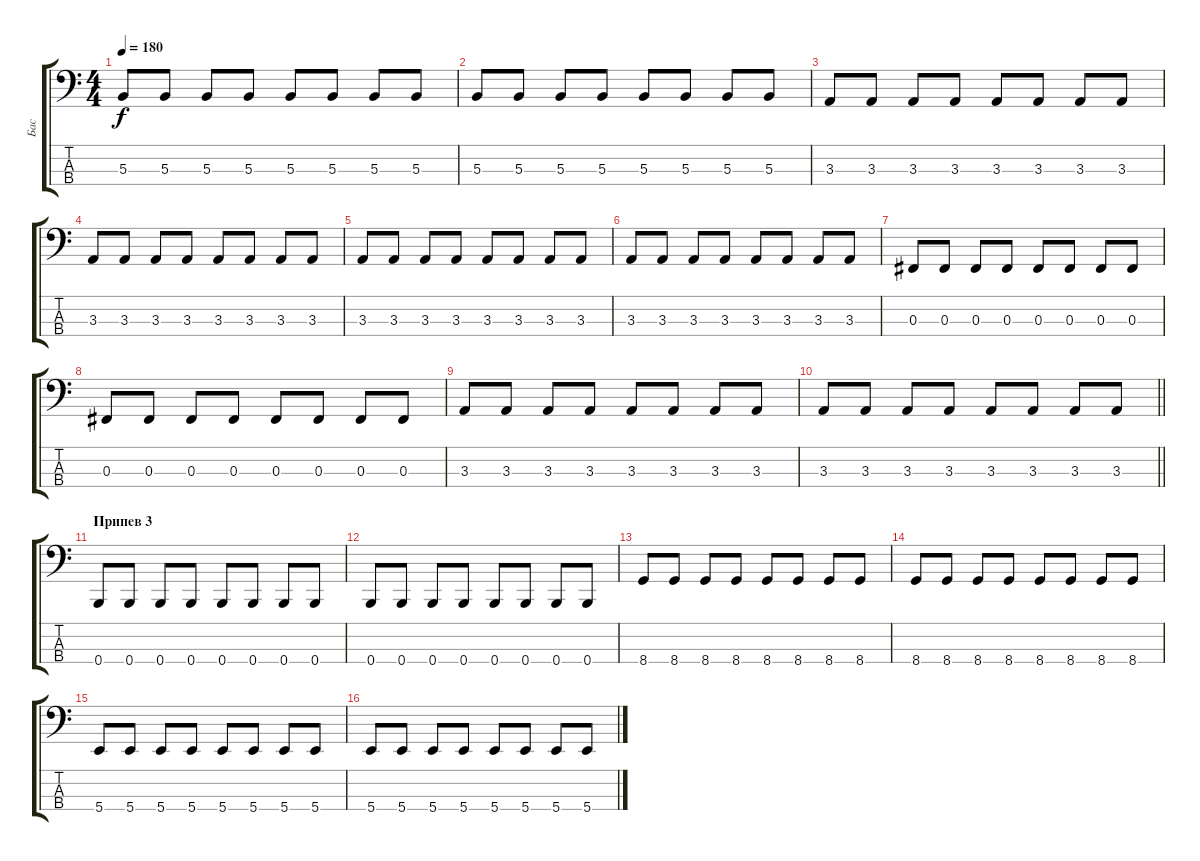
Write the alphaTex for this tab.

\track ("Бас" "Бас") {instrument electricbasspick}
\staff {score tabs}
\tuning (E2 B1 Gb1 B0) {hide}
\ts (4 4)
\tempo 180
\clef f4
\ks c
5.3.8{dy f} 5.3.8 5.3.8 5.3.8 5.3.8 5.3.8 5.3.8 5.3.8 |
5.3.8 5.3.8 5.3.8 5.3.8 5.3.8 5.3.8 5.3.8 5.3.8 |
3.3.8 3.3.8 3.3.8 3.3.8 3.3.8 3.3.8 3.3.8 3.3.8 |
3.3.8 3.3.8 3.3.8 3.3.8 3.3.8 3.3.8 3.3.8 3.3.8 |
3.3.8 3.3.8 3.3.8 3.3.8 3.3.8 3.3.8 3.3.8 3.3.8 |
3.3.8 3.3.8 3.3.8 3.3.8 3.3.8 3.3.8 3.3.8 3.3.8 |
0.3.8 0.3.8 0.3.8 0.3.8 0.3.8 0.3.8 0.3.8 0.3.8 |
0.3.8 0.3.8 0.3.8 0.3.8 0.3.8 0.3.8 0.3.8 0.3.8 |
3.3.8 3.3.8 3.3.8 3.3.8 3.3.8 3.3.8 3.3.8 3.3.8 |
\barLineRight lightlight
3.3.8 3.3.8 3.3.8 3.3.8 3.3.8 3.3.8 3.3.8 3.3.8 |
\section ("" "Припев 3")
0.4.8 0.4.8 0.4.8 0.4.8 0.4.8 0.4.8 0.4.8 0.4.8 |
0.4.8 0.4.8 0.4.8 0.4.8 0.4.8 0.4.8 0.4.8 0.4.8 |
8.4.8 8.4.8 8.4.8 8.4.8 8.4.8 8.4.8 8.4.8 8.4.8 |
8.4.8 8.4.8 8.4.8 8.4.8 8.4.8 8.4.8 8.4.8 8.4.8 |
5.4.8 5.4.8 5.4.8 5.4.8 5.4.8 5.4.8 5.4.8 5.4.8 |
5.4.8 5.4.8 5.4.8 5.4.8 5.4.8 5.4.8 5.4.8 5.4.8
